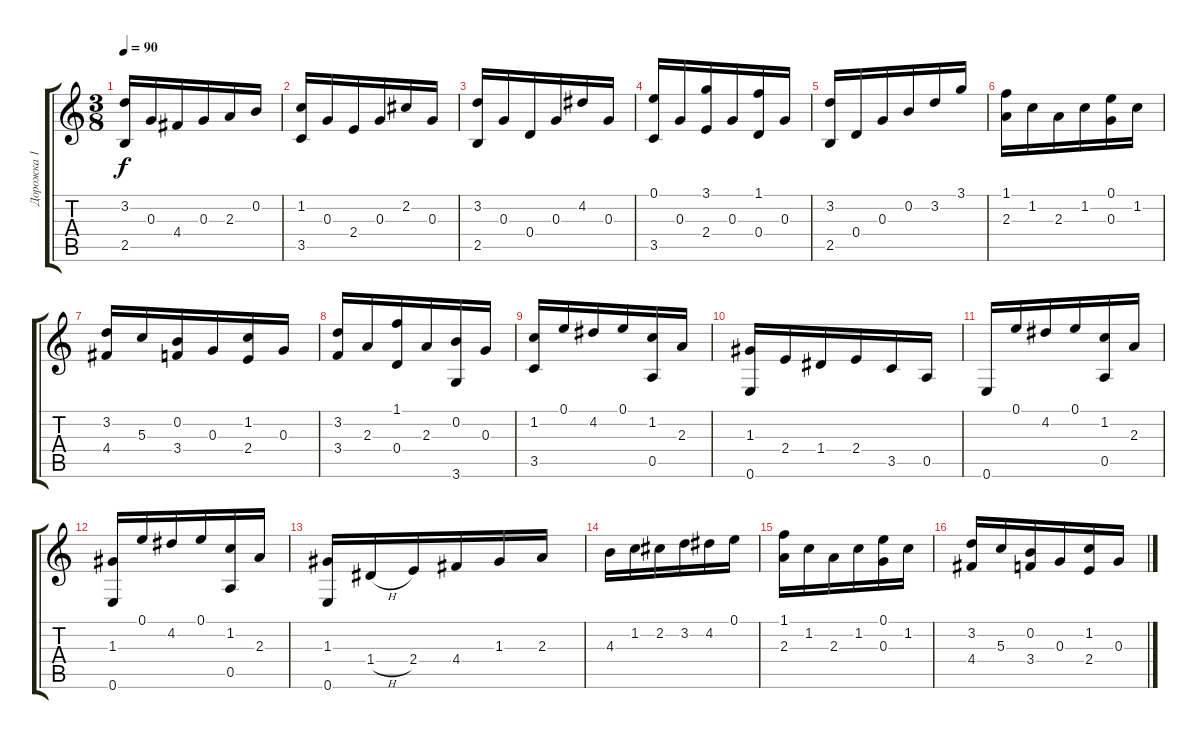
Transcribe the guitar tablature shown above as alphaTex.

\track ("Дорожка 1" "Дорожка 1") {instrument acousticguitarnylon}
\staff {score tabs}
\tuning (E4 B3 G3 D3 A2 E2) {hide}
\ts (3 8)
\tempo 90
\clef g2
\ks c
(3.2 2.5).16{dy f} 0.3.16 4.4.16 0.3.16 2.3.16 0.2.16 |
(1.2 3.5).16 0.3.16 2.4.16 0.3.16 2.2.16 0.3.16 |
(3.2 2.5).16 0.3.16 0.4.16 0.3.16 4.2.16 0.3.16 |
(0.1 3.5).16 0.3.16 (3.1 2.4).16 0.3.16 (1.1 0.4).16 0.3.16 |
(3.2 2.5).16 0.4.16 0.3.16 0.2.16 3.2.16 3.1.16 |
(1.1 2.3).16 1.2.16 2.3.16 1.2.16 (0.1 0.3).16 1.2.16 |
(3.2 4.4).16 5.3.16 (0.2 3.4).16 0.3.16 (1.2 2.4).16 0.3.16 |
(3.2 3.4).16 2.3.16 (1.1 0.4).16 2.3.16 (0.2 3.6).16 0.3.16 |
(1.2 3.5).16 0.1.16 4.2.16 0.1.16 (1.2 0.5).16 2.3.16 |
(1.3 0.6).16 2.4.16 1.4.16 2.4.16 3.5.16 0.5.16 |
0.6.16 0.1.16 4.2.16 0.1.16 (1.2 0.5).16 2.3.16 |
(1.3 0.6).16 0.1.16 4.2.16 0.1.16 (1.2 0.5).16 2.3.16 |
(1.3 0.6).16 1.4{h}.16 2.4.16 4.4.16 1.3.16 2.3.16 |
4.3.16 1.2.16 2.2.16 3.2.16 4.2.16 0.1.16 |
(1.1 2.3).16 1.2.16 2.3.16 1.2.16 (0.1 0.3).16 1.2.16 |
(3.2 4.4).16 5.3.16 (0.2 3.4).16 0.3.16 (1.2 2.4).16 0.3.16
